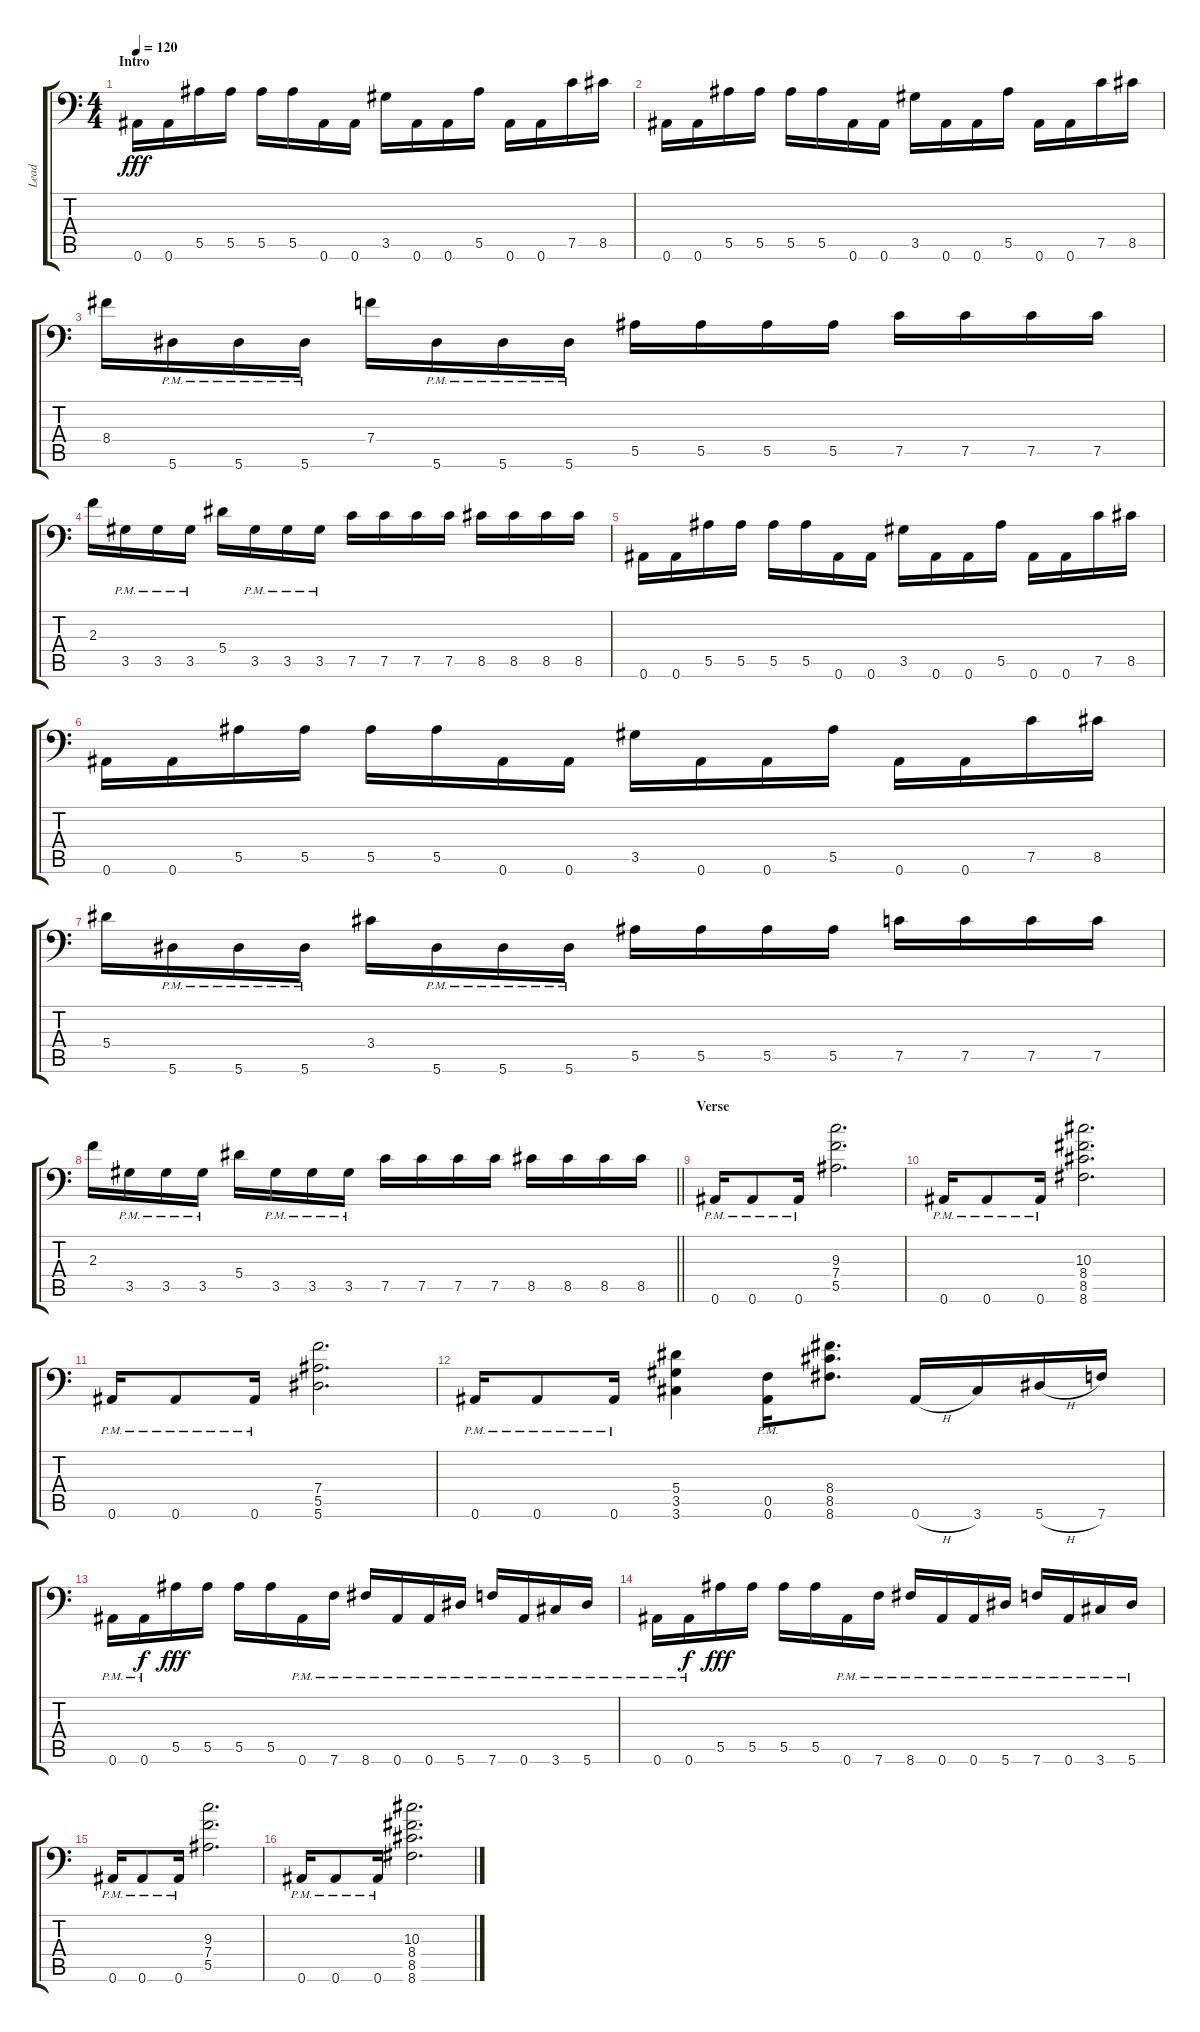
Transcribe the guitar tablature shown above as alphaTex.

\track ("Lead" "Lead") {instrument distortionguitar}
\staff {score tabs}
\tuning (C4 G3 Eb3 Bb2 F2 Bb1) {hide}
\ts (4 4)
\section ("" "Intro")
\tempo 120
\clef f4
\ks c
0.6.16{dy fff instrument distortionguitar} 0.6.16 5.5.16 5.5.16 5.5.16 5.5.16 0.6.16 0.6.16 3.5.16 0.6.16 0.6.16 5.5.16 0.6.16 0.6.16 7.5.16 8.5.16 |
0.6.16 0.6.16 5.5.16 5.5.16 5.5.16 5.5.16 0.6.16 0.6.16 3.5.16 0.6.16 0.6.16 5.5.16 0.6.16 0.6.16 7.5.16 8.5.16 |
8.4.16 5.6{pm}.16 5.6{pm}.16 5.6{pm}.16 7.4.16 5.6{pm}.16 5.6{pm}.16 5.6{pm}.16 5.5.16 5.5.16 5.5.16 5.5.16 7.5.16 7.5.16 7.5.16 7.5.16 |
2.3.16 3.5{pm}.16 3.5{pm}.16 3.5{pm}.16 5.4.16 3.5{pm}.16 3.5{pm}.16 3.5{pm}.16 7.5.16 7.5.16 7.5.16 7.5.16 8.5.16 8.5.16 8.5.16 8.5.16 |
0.6.16 0.6.16 5.5.16 5.5.16 5.5.16 5.5.16 0.6.16 0.6.16 3.5.16 0.6.16 0.6.16 5.5.16 0.6.16 0.6.16 7.5.16 8.5.16 |
0.6.16 0.6.16 5.5.16 5.5.16 5.5.16 5.5.16 0.6.16 0.6.16 3.5.16 0.6.16 0.6.16 5.5.16 0.6.16 0.6.16 7.5.16 8.5.16 |
5.4.16 5.6{pm}.16 5.6{pm}.16 5.6{pm}.16 3.4.16 5.6{pm}.16 5.6{pm}.16 5.6{pm}.16 5.5.16 5.5.16 5.5.16 5.5.16 7.5.16 7.5.16 7.5.16 7.5.16 |
\barLineRight lightlight
2.3.16 3.5{pm}.16 3.5{pm}.16 3.5{pm}.16 5.4.16 3.5{pm}.16 3.5{pm}.16 3.5{pm}.16 7.5.16 7.5.16 7.5.16 7.5.16 8.5.16 8.5.16 8.5.16 8.5.16 |
\section ("" "Verse")
0.6{pm}.16 0.6{pm}.8 0.6{pm}.16 (9.3 7.4 5.5).2{d} |
0.6{pm}.16 0.6{pm}.8 0.6{pm}.16 (10.3 8.4 8.5 8.6).2{d} |
0.6{pm}.16 0.6{pm}.8 0.6{pm}.16 (7.4 5.5 5.6).2{d} |
0.6{pm}.16 0.6{pm}.8 0.6{pm}.16 (5.4 3.5 3.6).4 (0.5{pm} 0.6{pm}).16 (8.4 8.5 8.6).8{d} 0.6{h}.16 3.6.16 5.6{h}.16 7.6.16 |
0.6{pm}.16 0.6{pm}.16{dy f} 5.5.16{dy fff} 5.5.16 5.5.16 5.5.16 0.6{pm}.16 7.6{pm}.16 8.6{pm}.16 0.6{pm}.16 0.6{pm}.16 5.6{pm}.16 7.6{pm}.16 0.6{pm}.16 3.6{pm}.16 5.6{pm}.16 |
0.6{pm}.16 0.6{pm}.16{dy f} 5.5.16{dy fff} 5.5.16 5.5.16 5.5.16 0.6{pm}.16 7.6{pm}.16 8.6{pm}.16 0.6{pm}.16 0.6{pm}.16 5.6{pm}.16 7.6{pm}.16 0.6{pm}.16 3.6{pm}.16 5.6{pm}.16 |
0.6{pm}.16 0.6{pm}.8 0.6{pm}.16 (9.3 7.4 5.5).2{d} |
0.6{pm}.16 0.6{pm}.8 0.6{pm}.16 (10.3 8.4 8.5 8.6).2{d}
